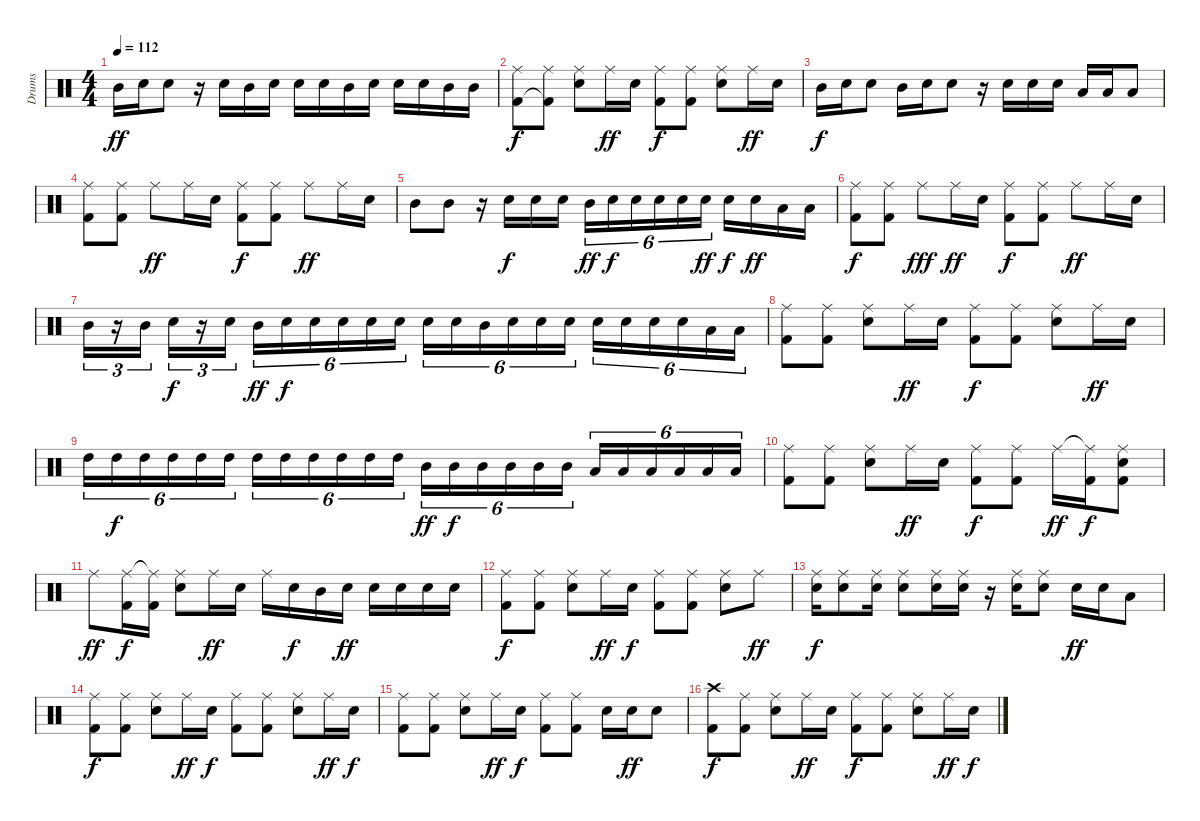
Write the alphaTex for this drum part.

\track ("Drums" "Drums") {instrument percussion}
\staff {score}
\articulation defaults
\ts (4 4)
\tempo 112
\clef neutral
\ks c "Mid Tom (hit)".16{dy ff} "Electric Snare (hit)".16 "Electric Snare (hit)".8
r.16 "Electric Snare (hit)".16 "Mid Tom (hit)".16 "Electric Snare (hit)".16 "Electric Snare (hit)".16 "Electric Snare (hit)".16 "Mid Tom (hit)".16 "Electric Snare (hit)".16 "Electric Snare (hit)".16 "Electric Snare (hit)".16 "Mid Tom (hit)".16 "Mid Tom (hit)".16 |
("Ride (middle)" "Kick (hit) 2").8{dy f} ("Ride (middle)" "Kick (hit) 2"{t}).8 ("Ride (middle)" "Electric Snare (hit)").8 "Ride (middle)".16{dy ff} "Electric Snare (hit)".16 ("Ride (middle)" "Kick (hit) 2").8{dy f} ("Ride (middle)" "Kick (hit) 2").8 ("Ride (middle)" "Electric Snare (hit)").8 "Ride (middle)".16{dy ff} "Electric Snare (hit)".16 |
"Mid Tom (hit)".16{dy f} "Electric Snare (hit)".16 "Electric Snare (hit)".8 "Mid Tom (hit)".16 "Electric Snare (hit)".16 "Electric Snare (hit)".8 r.16 "Electric Snare (hit)".16 "Electric Snare (hit)".16 "Electric Snare (hit)".16 "Low Tom (hit)".16 "Low Tom (hit)".16 "Low Tom (hit)".8 |
("Ride (middle)" "Kick (hit) 2").8 ("Ride (middle)" "Kick (hit) 2").8 "Ride (middle)".8{dy ff} "Ride (middle)".16 "Electric Snare (hit)".16 ("Ride (middle)" "Kick (hit) 2").8{dy f} ("Ride (middle)" "Kick (hit) 2").8 "Ride (middle)".8{dy ff} "Ride (middle)".16 "Electric Snare (hit)".16 |
"Mid Tom (hit)".8 "Mid Tom (hit)".8 r.16 "Electric Snare (hit)".16{dy f} "Electric Snare (hit)".16 "Electric Snare (hit)".16 "Mid Tom (hit)".16{tu (6 4) dy ff} "Electric Snare (hit)".16{tu (6 4) dy f} "Electric Snare (hit)".16{tu (6 4)} "Electric Snare (hit)".16{tu (6 4)} "Electric Snare (hit)".16{tu (6 4)} "Electric Snare (hit)".16{tu (6 4) dy ff} "Electric Snare (hit)".16{dy f} "Electric Snare (hit)".16{dy ff} "Low Tom (hit)".16 "Low Tom (hit)".16 |
("Ride (middle)" "Kick (hit) 2").8{dy f} ("Ride (middle)" "Kick (hit) 2").8 "Ride (middle)".8{dy fff} "Ride (middle)".16{dy ff} "Electric Snare (hit)".16 ("Ride (middle)" "Kick (hit) 2").8{dy f} ("Ride (middle)" "Kick (hit) 2").8 "Ride (middle)".8{dy ff} "Ride (middle)".16 "Electric Snare (hit)".16 |
"Mid Tom (hit)".16{tu (3 2)} r.16{tu (3 2)} "Mid Tom (hit)".16{tu (3 2)} "Electric Snare (hit)".16{tu (3 2) dy f} r.16{tu (3 2)} "Electric Snare (hit)".16{tu (3 2)} "Mid Tom (hit)".16{tu (6 4) dy ff} "Electric Snare (hit)".16{tu (6 4) dy f} "Electric Snare (hit)".16{tu (6 4)} "Electric Snare (hit)".16{tu (6 4)} "Electric Snare (hit)".16{tu (6 4)} "Electric Snare (hit)".16{tu (6 4)} "Electric Snare (hit)".16{tu (6 4)} "Electric Snare (hit)".16{tu (6 4)} "Mid Tom (hit)".16{tu (6 4)} "Electric Snare (hit)".16{tu (6 4)} "Electric Snare (hit)".16{tu (6 4)} "Electric Snare (hit)".16{tu (6 4)} "Electric Snare (hit)".16{tu (6 4)} "Electric Snare (hit)".16{tu (6 4)} "Electric Snare (hit)".16{tu (6 4)} "Electric Snare (hit)".16{tu (6 4)} "Low Tom (hit)".16{tu (6 4)} "Low Tom (hit)".16{tu (6 4)} |
("Ride (middle)" "Kick (hit) 2").8 ("Ride (middle)" "Kick (hit) 2").8 ("Ride (middle)" "Electric Snare (hit)").8 "Ride (middle)".16{dy ff} "Electric Snare (hit)".16 ("Ride (middle)" "Kick (hit) 2").8{dy f} ("Ride (middle)" "Kick (hit) 2").8 ("Ride (middle)" "Electric Snare (hit)").8 "Ride (middle)".16{dy ff} "Electric Snare (hit)".16 |
"High Tom (hit)".16{tu (6 4)} "High Tom (hit)".16{tu (6 4) dy f} "High Tom (hit)".16{tu (6 4)} "High Tom (hit)".16{tu (6 4)} "High Tom (hit)".16{tu (6 4)} "High Tom (hit)".16{tu (6 4)} "High Tom (hit)".16{tu (6 4)} "High Tom (hit)".16{tu (6 4)} "High Tom (hit)".16{tu (6 4)} "High Tom (hit)".16{tu (6 4)} "High Tom (hit)".16{tu (6 4)} "High Tom (hit)".16{tu (6 4)} "Mid Tom (hit)".16{tu (6 4) dy ff} "Mid Tom (hit)".16{tu (6 4) dy f} "Mid Tom (hit)".16{tu (6 4)} "Mid Tom (hit)".16{tu (6 4)} "Mid Tom (hit)".16{tu (6 4)} "Mid Tom (hit)".16{tu (6 4)} "Low Tom (hit)".16{tu (6 4)} "Low Tom (hit)".16{tu (6 4)} "Low Tom (hit)".16{tu (6 4)} "Low Tom (hit)".16{tu (6 4)} "Low Tom (hit)".16{tu (6 4)} "Low Tom (hit)".16{tu (6 4)} |
("Ride (middle)" "Kick (hit) 2").8 ("Ride (middle)" "Kick (hit) 2").8 ("Ride (middle)" "Electric Snare (hit)").8 "Ride (middle)".16{dy ff} "Electric Snare (hit)".16 ("Ride (middle)" "Kick (hit) 2").8{dy f} ("Ride (middle)" "Kick (hit) 2").8 "Ride (middle)".16{dy ff} ("Ride (middle)"{t} "Kick (hit) 2").16{dy f} ("Ride (middle)" "Electric Snare (hit)" "Kick (hit) 2").8 |
"Ride (middle)".8{dy ff} ("Ride (middle)" "Kick (hit) 2").16{dy f} ("Ride (middle)"{t} "Kick (hit) 2").16 ("Ride (middle)" "Electric Snare (hit)").8 "Ride (middle)".16{dy ff} "Electric Snare (hit)".16 "Ride (middle)".16 "Electric Snare (hit)".16{dy f} "Mid Tom (hit)".16 "Electric Snare (hit)".16{dy ff} "Electric Snare (hit)".16 "Electric Snare (hit)".16 "Electric Snare (hit)".16 "Electric Snare (hit)".16 |
("Ride (middle)" "Kick (hit) 2").8{dy f} ("Ride (middle)" "Kick (hit) 2").8 ("Ride (middle)" "Electric Snare (hit)").8 "Ride (middle)".16{dy ff} "Electric Snare (hit)".16{dy f} ("Ride (middle)" "Kick (hit) 2").8 ("Ride (middle)" "Kick (hit) 2").8 ("Ride (middle)" "Electric Snare (hit)").8 "Ride (middle)".8{dy ff} |
("Ride (middle)" "Electric Snare (hit)").16{dy f} ("Ride (middle)" "Electric Snare (hit)").8 ("Ride (middle)" "Electric Snare (hit)").16 ("Ride (middle)" "Electric Snare (hit)").8 ("Ride (middle)" "Electric Snare (hit)").16 ("Ride (middle)" "Electric Snare (hit)").16 r.16 ("Ride (middle)" "Electric Snare (hit)").16 ("Ride (middle)" "Electric Snare (hit)").8 "Electric Snare (hit)".16{dy ff} "Electric Snare (hit)".16 "Low Tom (hit)".8 |
("Ride (middle)" "Kick (hit) 2").8{dy f} ("Ride (middle)" "Kick (hit) 2").8 ("Ride (middle)" "Electric Snare (hit)").8 "Ride (middle)".16{dy ff} "Electric Snare (hit)".16{dy f} ("Ride (middle)" "Kick (hit) 2").8 ("Ride (middle)" "Kick (hit) 2").8 ("Ride (middle)" "Electric Snare (hit)").8 "Ride (middle)".16{dy ff} "Electric Snare (hit)".16{dy f} |
("Ride (middle)" "Kick (hit) 2").8 ("Ride (middle)" "Kick (hit) 2").8 ("Ride (middle)" "Electric Snare (hit)").8 "Ride (middle)".16{dy ff} "Electric Snare (hit)".16{dy f} ("Ride (middle)" "Kick (hit) 2").8 ("Ride (middle)" "Kick (hit) 2").8 "Electric Snare (hit)".16 "Electric Snare (hit)".16{dy ff} "Electric Snare (hit)".8 |
("Crash high (hit)" "Kick (hit) 2").8{dy f} ("Ride (middle)" "Kick (hit) 2").8 ("Ride (middle)" "Electric Snare (hit)").8 "Ride (middle)".16{dy ff} "Electric Snare (hit)".16 ("Ride (middle)" "Kick (hit) 2").8{dy f} ("Ride (middle)" "Kick (hit) 2").8 ("Ride (middle)" "Electric Snare (hit)").8 "Ride (middle)".16{dy ff} "Electric Snare (hit)".16{dy f}
